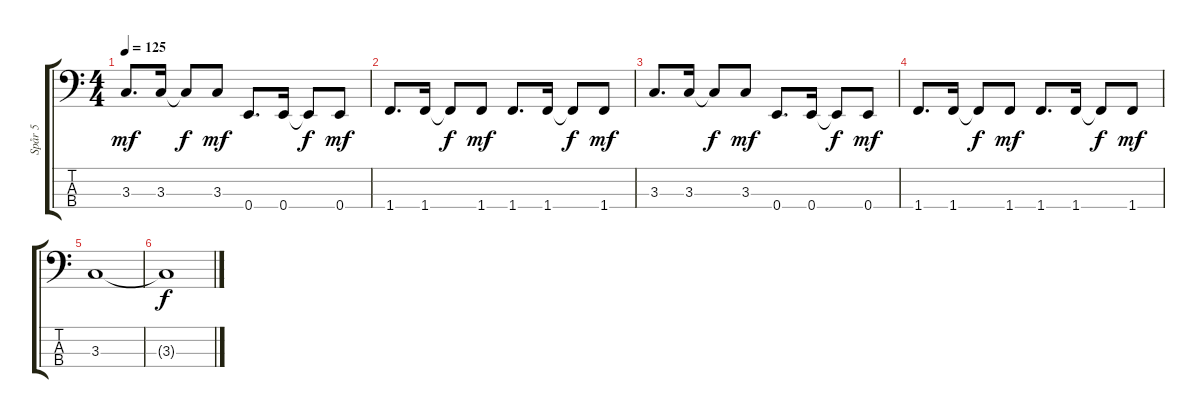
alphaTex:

\track ("Spår 5" "Spår 5") {instrument electricbasspick}
\staff {score tabs}
\tuning (G2 D2 A1 E1) {hide}
\ts (4 4)
\tempo 125
\clef f4
\ks c
3.3.8{d dy mf} 3.3.16 3.3{t}.8{dy f} 3.3.8{dy mf} 0.4.8{d} 0.4.16 0.4{t}.8{dy f} 0.4.8{dy mf} |
1.4.8{d} 1.4.16 1.4{t}.8{dy f} 1.4.8{dy mf} 1.4.8{d} 1.4.16 1.4{t}.8{dy f} 1.4.8{dy mf} |
3.3.8{d} 3.3.16 3.3{t}.8{dy f} 3.3.8{dy mf} 0.4.8{d} 0.4.16 0.4{t}.8{dy f} 0.4.8{dy mf} |
1.4.8{d} 1.4.16 1.4{t}.8{dy f} 1.4.8{dy mf} 1.4.8{d} 1.4.16 1.4{t}.8{dy f} 1.4.8{dy mf} |
3.3.1 |
3.3{t}.1{dy f}
